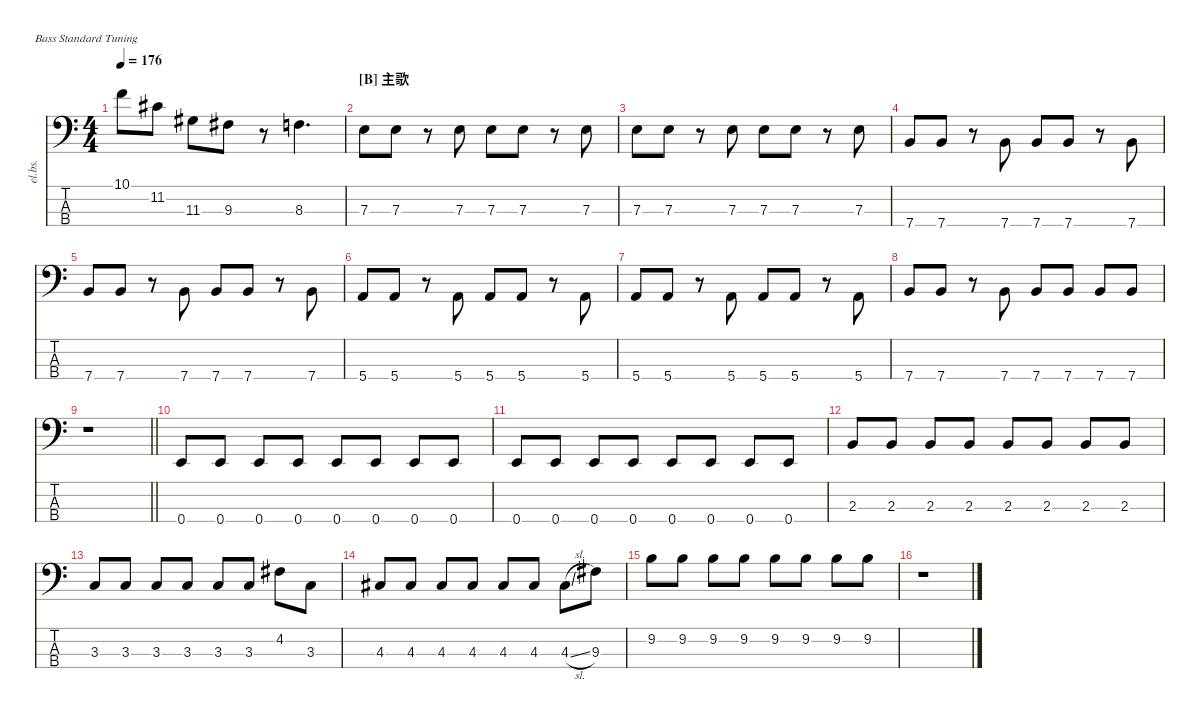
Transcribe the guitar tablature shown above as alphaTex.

\defaultSystemsLayout 4
\hideDynamics
\bracketExtendMode nobrackets
\track ("Electric Bass" "el.bs.") {instrument electricbassfinger}
\staff {score tabs}
\tuning (G2 D2 A1 E1)
\ts (4 4)
\tempo 176
\clef f4
\ks c
10.1{t}.8{dy mf beam Down} 11.2{acc #}.8{beam Down} 11.3{acc #}.8{beam Down} 9.3{acc #}.8{beam Down} r.8{beam Down} 8.3.4{d beam Down} |
\section ("B" "主歌")
7.3.8{beam Down} 7.3.8{beam Down} r.8{beam Down} 7.3.8{beam Down} 7.3.8{beam Down} 7.3.8{beam Down} r.8{beam Down} 7.3.8{beam Down} |
7.3.8{beam Down} 7.3.8{beam Down} r.8{beam Down} 7.3.8{beam Down} 7.3.8{beam Down} 7.3.8{beam Down} r.8{beam Down} 7.3.8{beam Down} |
7.4.8{beam Up} 7.4.8{beam Up} r.8{beam Down} 7.4.8{beam Up} 7.4.8{beam Up} 7.4.8{beam Up} r.8{beam Down} 7.4.8{beam Up} |
7.4.8{beam Up} 7.4.8{beam Up} r.8{beam Down} 7.4.8{beam Up} 7.4.8{beam Up} 7.4.8{beam Up} r.8{beam Down} 7.4.8{beam Up} |
5.4.8{beam Up} 5.4.8{beam Up} r.8{beam Down} 5.4.8{beam Up} 5.4.8{beam Up} 5.4.8{beam Up} r.8{beam Down} 5.4.8{beam Up} |
5.4.8{beam Up} 5.4.8{beam Up} r.8{beam Down} 5.4.8{beam Up} 5.4.8{beam Up} 5.4.8{beam Up} r.8{beam Down} 5.4.8{beam Up} |
7.4.8{beam Up} 7.4.8{beam Up} r.8{beam Down} 7.4.8{beam Up} 7.4.8{beam Up} 7.4.8{beam Up} 7.4.8{beam Up} 7.4.8{beam Up} |
\barLineRight lightlight
r.1{beam Down} |
0.4.8{beam Up} 0.4.8{beam Up} 0.4.8{beam Up} 0.4.8{beam Up} 0.4.8{beam Up} 0.4.8{beam Up} 0.4.8{beam Up} 0.4.8{beam Up} |
0.4.8{beam Up} 0.4.8{beam Up} 0.4.8{beam Up} 0.4.8{beam Up} 0.4.8{beam Up} 0.4.8{beam Up} 0.4.8{beam Up} 0.4.8{beam Up} |
2.3.8{beam Up} 2.3.8{beam Up} 2.3.8{beam Up} 2.3.8{beam Up} 2.3.8{beam Up} 2.3.8{beam Up} 2.3.8{beam Up} 2.3.8{beam Up} |
3.3.8{beam Up} 3.3.8{beam Up} 3.3.8{beam Up} 3.3.8{beam Up} 3.3.8{beam Up} 3.3.8{beam Up} 4.2{acc #}.8{beam Down} 3.3.8{beam Down} |
4.3{acc #}.8{beam Up} 4.3{acc #}.8{beam Up} 4.3{acc #}.8{beam Up} 4.3{acc #}.8{beam Up} 4.3{acc #}.8{beam Up} 4.3{acc #}.8{beam Up} 4.3{sl acc #}.8{beam Down} 9.3{acc #}.8{beam Down} |
9.2.8{beam Down} 9.2.8{beam Down} 9.2.8{beam Down} 9.2.8{beam Down} 9.2.8{beam Down} 9.2.8{beam Down} 9.2.8{beam Down} 9.2.8{beam Down} |
r.1{beam Down}
